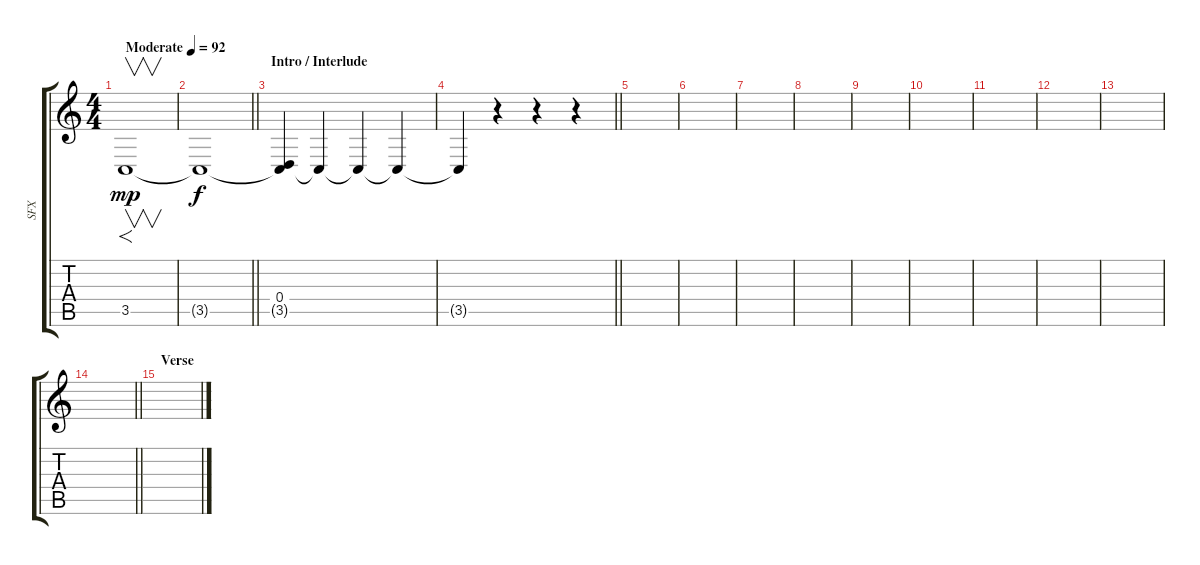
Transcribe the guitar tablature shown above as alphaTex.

\track ("SFX" "SFX") {instrument fx7echoes}
\staff {score tabs}
\tuning (E4 B3 G3 D3 A2 E2) {hide}
\ts (4 4)
\tempo (92 "Moderate")
\clef g2
\ks c
3.5.1{f v dy mp instrument fx7echoes} |
\barLineRight lightlight
3.5{t}.1{dy f} |
\section ("" "Intro / Interlude")
(0.4 3.5{t}).4 3.5{t}.4 3.5{t}.4 3.5{t}.4 |
\barLineRight lightlight
3.5{t}.4 r.4 r.4 r.4 |
|
|
|
|
|
|
|
|
|
\barLineRight lightlight
|
\section ("" "Verse")
